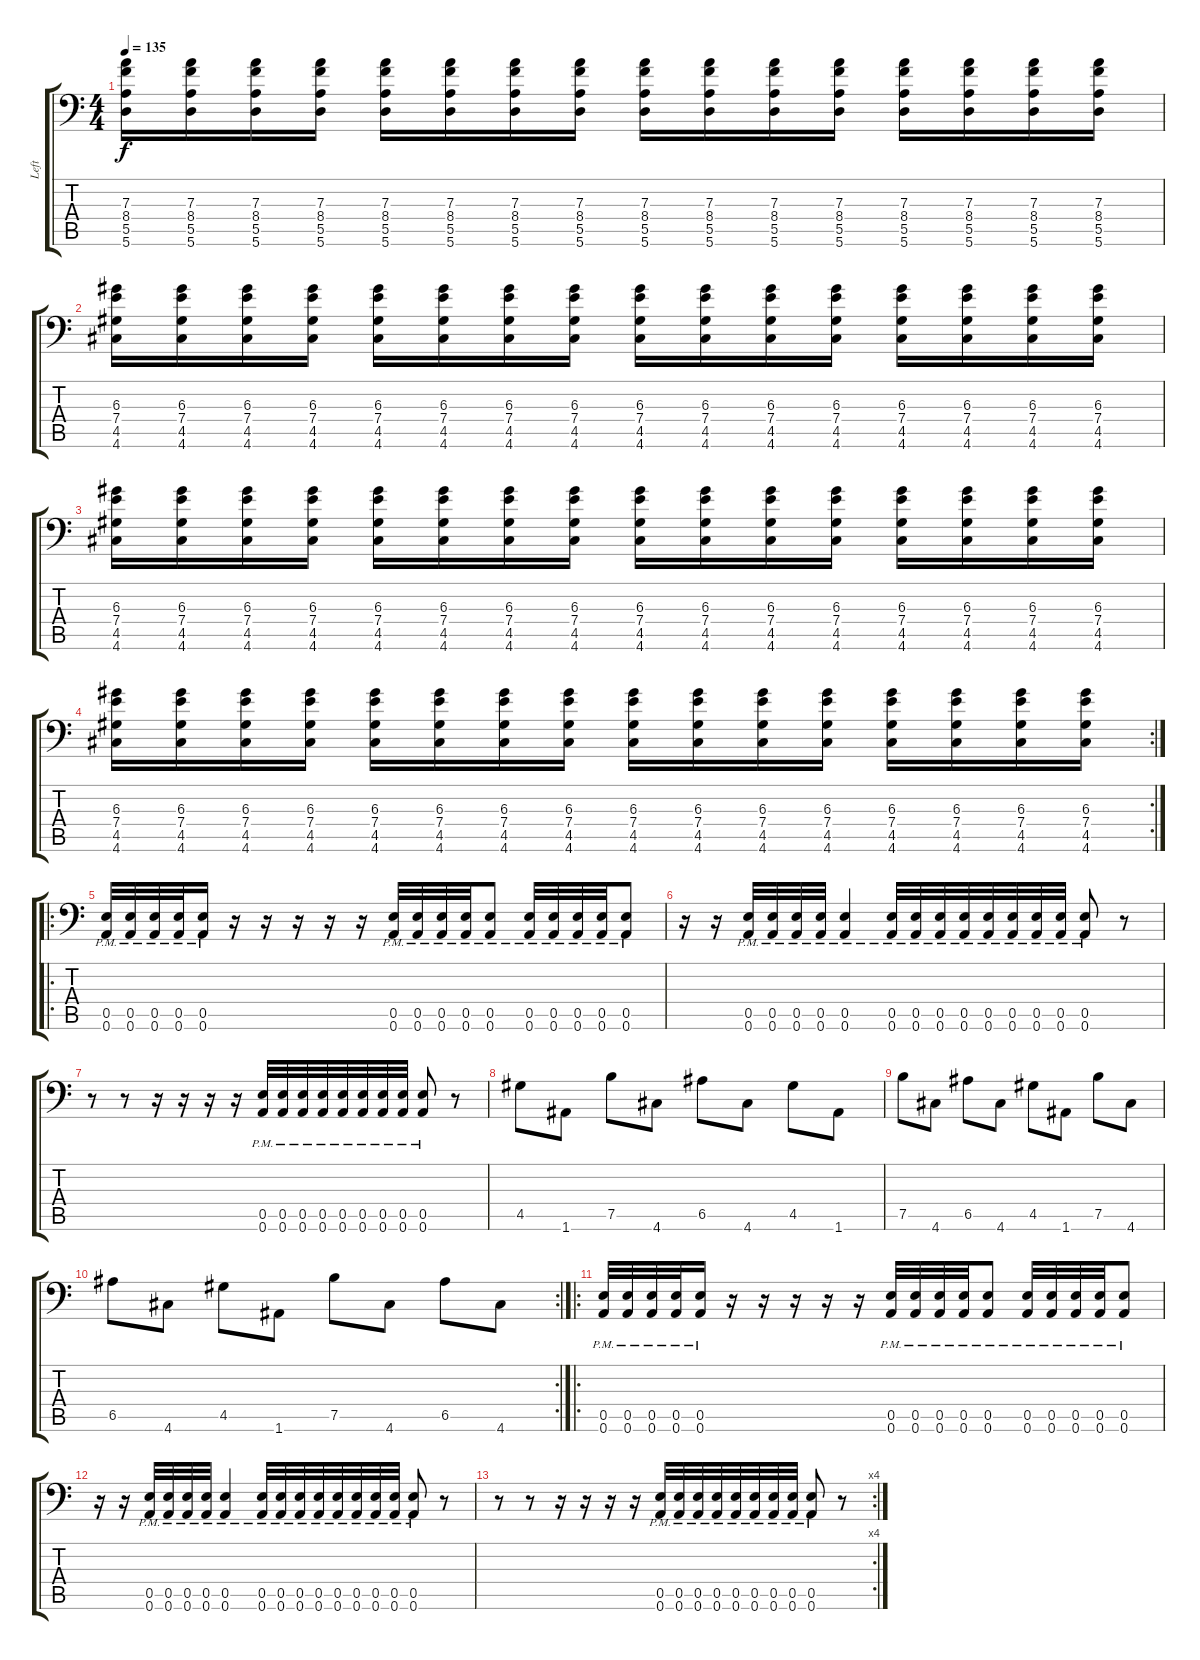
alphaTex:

\track ("Left" "Left") {instrument overdrivenguitar}
\staff {score tabs}
\tuning (B3 Gb3 D3 A2 E2 A1) {hide}
\ts (4 4)
\tempo 135
\clef f4
\ks c
(7.3 8.4 5.5 5.6).16{dy f} (7.3 8.4 5.5 5.6).16 (7.3 8.4 5.5 5.6).16 (7.3 8.4 5.5 5.6).16 (7.3 8.4 5.5 5.6).16 (7.3 8.4 5.5 5.6).16 (7.3 8.4 5.5 5.6).16 (7.3 8.4 5.5 5.6).16 (7.3 8.4 5.5 5.6).16 (7.3 8.4 5.5 5.6).16 (7.3 8.4 5.5 5.6).16 (7.3 8.4 5.5 5.6).16 (7.3 8.4 5.5 5.6).16 (7.3 8.4 5.5 5.6).16 (7.3 8.4 5.5 5.6).16 (7.3 8.4 5.5 5.6).16 |
(6.3 7.4 4.5 4.6).16 (6.3 7.4 4.5 4.6).16 (6.3 7.4 4.5 4.6).16 (6.3 7.4 4.5 4.6).16 (6.3 7.4 4.5 4.6).16 (6.3 7.4 4.5 4.6).16 (6.3 7.4 4.5 4.6).16 (6.3 7.4 4.5 4.6).16 (6.3 7.4 4.5 4.6).16 (6.3 7.4 4.5 4.6).16 (6.3 7.4 4.5 4.6).16 (6.3 7.4 4.5 4.6).16 (6.3 7.4 4.5 4.6).16 (6.3 7.4 4.5 4.6).16 (6.3 7.4 4.5 4.6).16 (6.3 7.4 4.5 4.6).16 |
(6.3 7.4 4.5 4.6).16 (6.3 7.4 4.5 4.6).16 (6.3 7.4 4.5 4.6).16 (6.3 7.4 4.5 4.6).16 (6.3 7.4 4.5 4.6).16 (6.3 7.4 4.5 4.6).16 (6.3 7.4 4.5 4.6).16 (6.3 7.4 4.5 4.6).16 (6.3 7.4 4.5 4.6).16 (6.3 7.4 4.5 4.6).16 (6.3 7.4 4.5 4.6).16 (6.3 7.4 4.5 4.6).16 (6.3 7.4 4.5 4.6).16 (6.3 7.4 4.5 4.6).16 (6.3 7.4 4.5 4.6).16 (6.3 7.4 4.5 4.6).16 |
\rc 2
(6.3 7.4 4.5 4.6).16 (6.3 7.4 4.5 4.6).16 (6.3 7.4 4.5 4.6).16 (6.3 7.4 4.5 4.6).16 (6.3 7.4 4.5 4.6).16 (6.3 7.4 4.5 4.6).16 (6.3 7.4 4.5 4.6).16 (6.3 7.4 4.5 4.6).16 (6.3 7.4 4.5 4.6).16 (6.3 7.4 4.5 4.6).16 (6.3 7.4 4.5 4.6).16 (6.3 7.4 4.5 4.6).16 (6.3 7.4 4.5 4.6).16 (6.3 7.4 4.5 4.6).16 (6.3 7.4 4.5 4.6).16 (6.3 7.4 4.5 4.6).16 |
\ro
(0.5{pm} 0.6{pm}).32 (0.5{pm} 0.6{pm}).32 (0.5{pm} 0.6{pm}).32 (0.5{pm} 0.6{pm}).32 (0.5{pm} 0.6{pm}).16 r.16 r.16 r.16 r.16 r.16 (0.5{pm} 0.6{pm}).32 (0.5{pm} 0.6{pm}).32 (0.5{pm} 0.6{pm}).32 (0.5{pm} 0.6{pm}).32 (0.5{pm} 0.6{pm}).8 (0.5{pm} 0.6{pm}).32 (0.5{pm} 0.6{pm}).32 (0.5{pm} 0.6{pm}).32 (0.5{pm} 0.6{pm}).32 (0.5{pm} 0.6{pm}).8 |
r.16 r.16 (0.5{pm} 0.6{pm}).32 (0.5{pm} 0.6{pm}).32 (0.5{pm} 0.6{pm}).32 (0.5{pm} 0.6{pm}).32 (0.5{pm} 0.6{pm}).4 (0.5{pm} 0.6{pm}).32 (0.5{pm} 0.6{pm}).32 (0.5{pm} 0.6{pm}).32 (0.5{pm} 0.6{pm}).32 (0.5{pm} 0.6{pm}).32 (0.5{pm} 0.6{pm}).32 (0.5{pm} 0.6{pm}).32 (0.5{pm} 0.6{pm}).32 (0.5{pm} 0.6{pm}).8 r.8 |
r.8 r.8 r.16 r.16 r.16 r.16 (0.5{pm} 0.6{pm}).32 (0.5{pm} 0.6{pm}).32 (0.5{pm} 0.6{pm}).32 (0.5{pm} 0.6{pm}).32 (0.5{pm} 0.6{pm}).32 (0.5{pm} 0.6{pm}).32 (0.5{pm} 0.6{pm}).32 (0.5{pm} 0.6{pm}).32 (0.5{pm} 0.6{pm}).8 r.8 |
4.5.8 1.6.8 7.5.8 4.6.8 6.5.8 4.6.8 4.5.8 1.6.8 |
7.5.8 4.6.8 6.5.8 4.6.8 4.5.8 1.6.8 7.5.8 4.6.8 |
\rc 2
6.5.8 4.6.8 4.5.8 1.6.8 7.5.8 4.6.8 6.5.8 4.6.8 |
\ro
(0.5{pm} 0.6{pm}).32 (0.5{pm} 0.6{pm}).32 (0.5{pm} 0.6{pm}).32 (0.5{pm} 0.6{pm}).32 (0.5{pm} 0.6{pm}).16 r.16 r.16 r.16 r.16 r.16 (0.5{pm} 0.6{pm}).32 (0.5{pm} 0.6{pm}).32 (0.5{pm} 0.6{pm}).32 (0.5{pm} 0.6{pm}).32 (0.5{pm} 0.6{pm}).8 (0.5{pm} 0.6{pm}).32 (0.5{pm} 0.6{pm}).32 (0.5{pm} 0.6{pm}).32 (0.5{pm} 0.6{pm}).32 (0.5{pm} 0.6{pm}).8 |
r.16 r.16 (0.5{pm} 0.6{pm}).32 (0.5{pm} 0.6{pm}).32 (0.5{pm} 0.6{pm}).32 (0.5{pm} 0.6{pm}).32 (0.5{pm} 0.6{pm}).4 (0.5{pm} 0.6{pm}).32 (0.5{pm} 0.6{pm}).32 (0.5{pm} 0.6{pm}).32 (0.5{pm} 0.6{pm}).32 (0.5{pm} 0.6{pm}).32 (0.5{pm} 0.6{pm}).32 (0.5{pm} 0.6{pm}).32 (0.5{pm} 0.6{pm}).32 (0.5{pm} 0.6{pm}).8 r.8 |
\rc 4
r.8 r.8 r.16 r.16 r.16 r.16 (0.5{pm} 0.6{pm}).32 (0.5{pm} 0.6{pm}).32 (0.5{pm} 0.6{pm}).32 (0.5{pm} 0.6{pm}).32 (0.5{pm} 0.6{pm}).32 (0.5{pm} 0.6{pm}).32 (0.5{pm} 0.6{pm}).32 (0.5{pm} 0.6{pm}).32 (0.5{pm} 0.6{pm}).8 r.8
